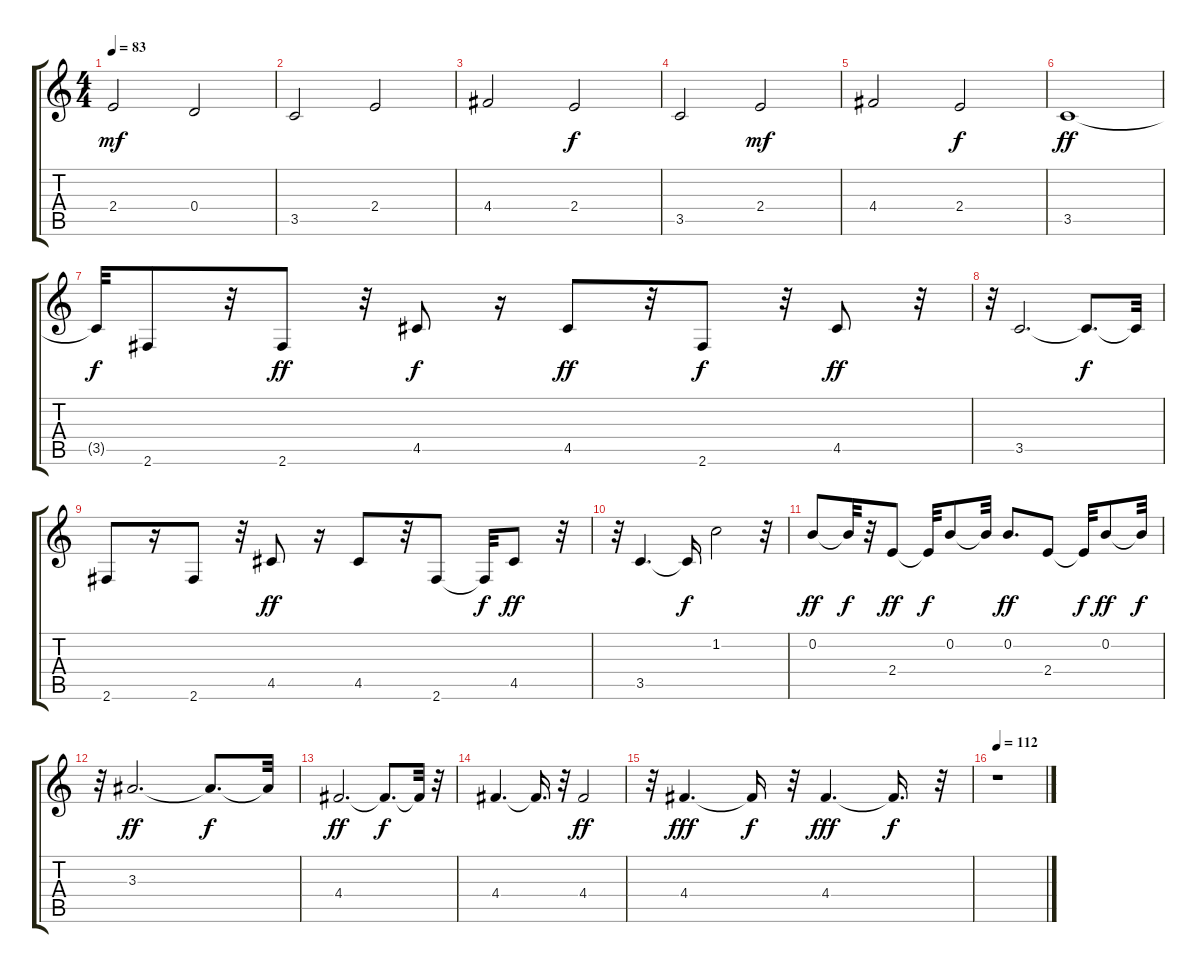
\track "" {instrument overdrivenguitar}
\staff {score tabs}
\tuning (E4 B3 G3 D3 A2 E2) {hide}
\ts (4 4)
\tempo 83
\clef g2
\ks c
2.4.2{dy mf} 0.4.2 |
3.5.2 2.4.2 |
4.4.2 2.4.2{dy f} |
3.5.2 2.4.2{dy mf} |
4.4.2 2.4.2{dy f} |
3.5.1{dy ff} |
3.5{t}.32{dy f} 2.6.8 r.32 2.6.8{dy ff} r.32 4.5.8{dy f} r.16 4.5.8{dy ff} r.32 2.6.8{dy f} r.32 4.5.8{dy ff} r.32 |
r.32 3.5.2{d} 3.5{t}.8{d dy f} 3.5{t}.32 |
2.6.8 r.16 2.6.8 r.32 4.5.8{dy ff} r.16 4.5.8 r.32 2.6.8 2.6{t}.32{dy f} 4.5.8{dy ff} r.32 |
r.32 3.5.4{d} 3.5{t}.16{dy f} 1.2.2 r.32 |
0.2.8{dy ff} 0.2{t}.32{dy f} r.32 2.4.8{dy ff} 2.4{t}.32{dy f} 0.2.8 0.2{t}.32 0.2.8{d dy ff} 2.4.8 2.4{t}.32{dy f} 0.2.8{dy ff} 0.2{t}.32{dy f} |
r.32 3.3.2{d dy ff} 3.3{t}.8{d dy f} 3.3{t}.32 |
4.4.2{d dy ff} 4.4{t}.8{d dy f} 4.4{t}.32 r.32 |
4.4.4{d} 4.4{t}.16{d} r.32 4.4.2{dy ff} |
r.32 4.4.4{d dy fff} 4.4{t}.16{dy f} r.32 4.4.4{d dy fff} 4.4{t}.16{d dy f} r.32 |
\tempo 112
r.1
